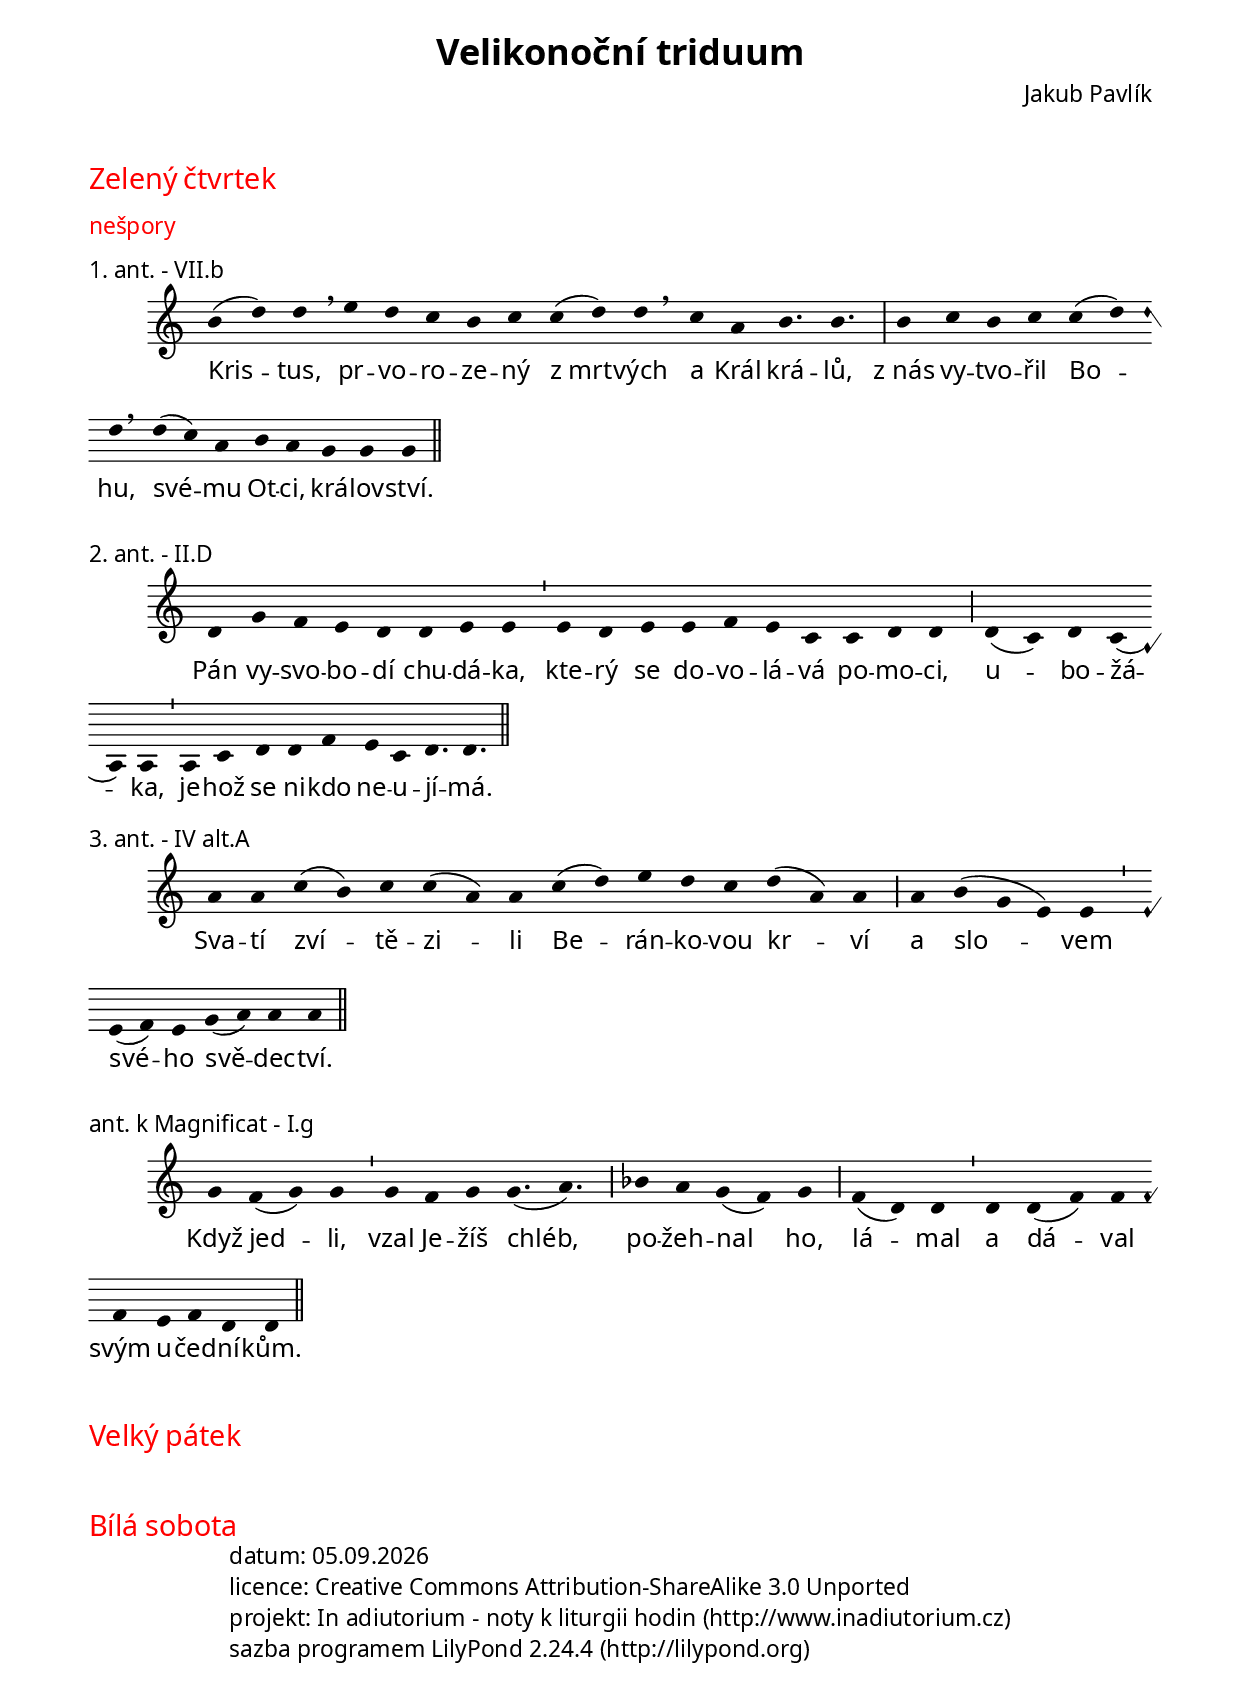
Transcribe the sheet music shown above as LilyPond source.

\version "2.14.2"

\header {
  title = "Velikonoční triduum"
  composer = "Jakub Pavlík"
}

\include "spolecne.ly"

\markup\nadpisDen{Zelený čtvrtek}

\markup {\nadpisHodinka {"nešpory"}}

\score {
  \relative c'' {
    \choralniRezim
    b4( d) d \breathe
    e d c b c c( d) d \breathe \bar ""
    c a b4. b \bar "|"
    b4 c b c c( d) d \breathe \bar ""
    d( c) a b a g g g \bar "||"
  }
  \addlyrics {
    Kris -- tus,
    pr -- vo -- ro -- ze -- ný z_mrt -- vých
    a Král krá -- lů,
    z_nás vy -- tvo -- řil Bo -- hu, 
    své -- mu Ot -- ci, krá -- lov -- ství.
  }
  \header {
    quid = "1. ant."
    modus = "VII"
    differentia = "b"
    psalmus = ""
    id = ""
    fons = "slavnost Ježíše Krista Krále, ant. k Benedictus"
    piece = \markup {\sestavTitulekBezZalmu}
  }
}

\score {
  \relative c' {
    \choralniRezim
    d4 g f e d d e e \barMin
    e d e e f e c c d d \barMaior
    d( c) d c( a) a \barMin
    a c d d f e c d4. d \barFinalis
  }
  \addlyrics {
    Pán vy -- svo -- bo -- dí chu -- dá -- ka,
    kte -- rý se do -- vo -- lá -- vá po -- mo -- ci,
    u -- bo -- žá -- ka, 
    je -- hož se ni -- kdo ne -- u -- jí -- má.
  }
  \header {
    quid = "2. ant."
    modus = "II"
    differentia = "D" 
    psalmus = ""
    id = ""
    piece = \markup {\sestavTitulekBezZalmu}
  }
}

\score {
  \relative c'' {
    \choralniRezim
    a4 a c( b) c c( a) a c( d) e d c d( a) a \barMaior
    a b( g e) e \barMin e( f) e g( a) a a \barFinalis
  }
  \addlyrics {
    Sva -- tí zví -- tě -- zi -- li Be -- rán -- ko -- vou kr -- ví
    a slo -- vem své -- ho svě -- dec -- tví.
  }
  \header {
    quid = "3. ant."
    modus = "IV alt"
    differentia = "A" 
    psalmus = ""
    id = ""
    piece = \markup {\sestavTitulekBezZalmu}
  }
}

\score {
  \relative c' {
    \choralniRezim
    
  }
  \addlyrics {
    Kris -- tus byl pro nás po -- sluš -- ný až k_smr -- ti.
  }
  \header {
    quid = "ant. místo responsoria"
    modus = ""
    differentia = "" 
    psalmus = ""
    id = ""
    piece = \markup {\sestavTitulekBezZalmu}
  }
}

\score {
  \relative c'' {
    \choralniRezim
    g4 f( g) g \barMin g f g g4.( a) \barMaior
    bes4 a g( f) g \barMaior
    f( d) d \barMin d d( f) f f e f d d \barFinalis
  }
  \addlyrics {
    Když jed -- li, vzal Je -- žíš chléb,
    po -- žeh -- nal ho,
    lá -- mal a dá -- val svým u -- čed -- ní -- kům.
  }
  \header {
    quid = "ant. k Magnificat"
    modus = "I"
    differentia = "g" 
    psalmus = ""
    id = ""
    piece = \markup {\sestavTitulekBezZalmu}
  }
}

\markup\nadpisDen{Velký pátek}
\markup\nadpisDen{Bílá sobota}